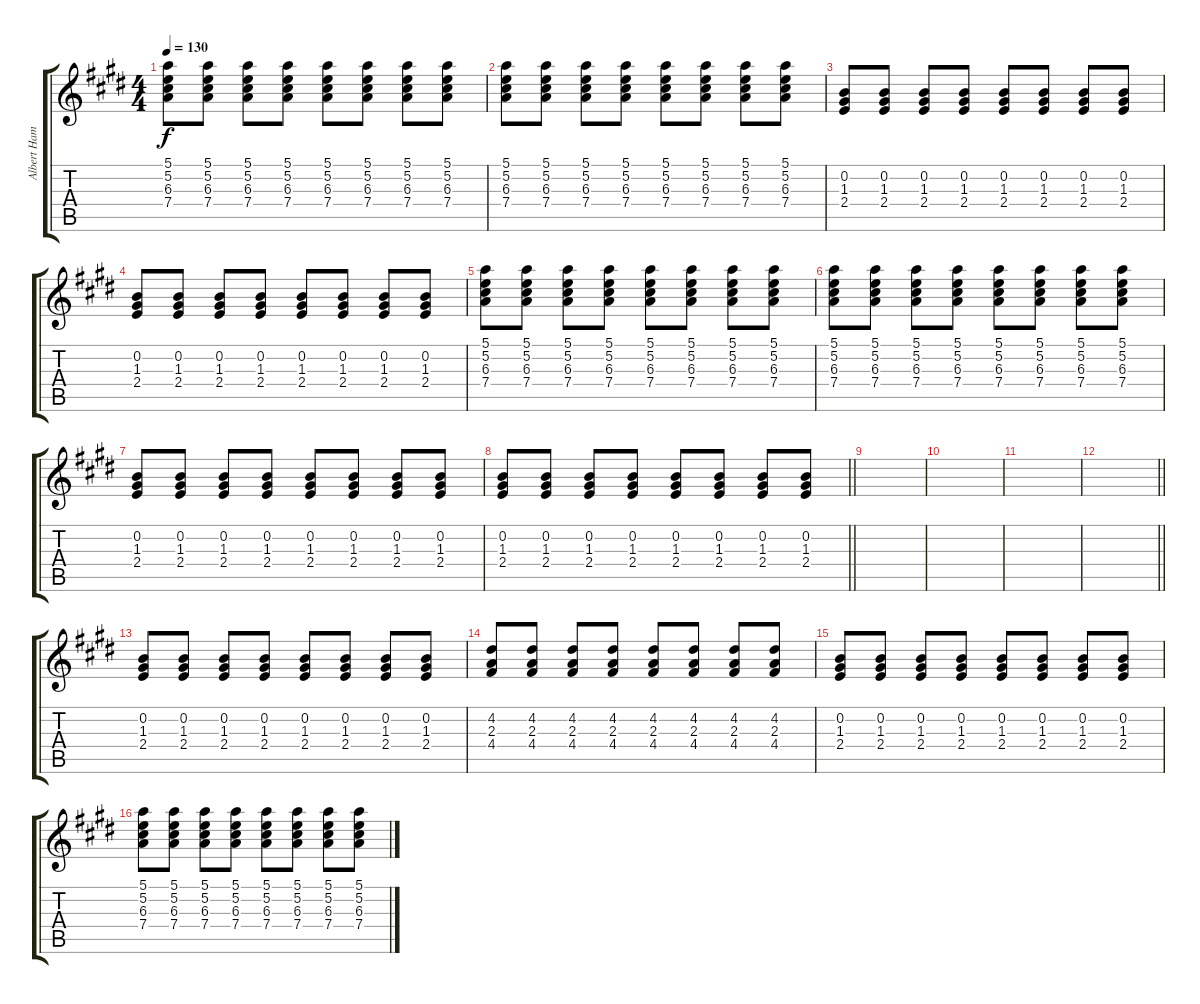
\track ("Albert Hammond Jr." "Albert Ham") {instrument electricguitarmuted}
\staff {score tabs}
\tuning (E4 B3 G3 D3 A2 E2) {hide}
\ts (4 4)
\tempo 130
\clef g2
\ks e
(5.1 5.2 6.3 7.4).8{dy f} (5.1 5.2 6.3 7.4).8 (5.1 5.2 6.3 7.4).8 (5.1 5.2 6.3 7.4).8 (5.1 5.2 6.3 7.4).8 (5.1 5.2 6.3 7.4).8 (5.1 5.2 6.3 7.4).8 (5.1 5.2 6.3 7.4).8 |
(5.1 5.2 6.3 7.4).8 (5.1 5.2 6.3 7.4).8 (5.1 5.2 6.3 7.4).8 (5.1 5.2 6.3 7.4).8 (5.1 5.2 6.3 7.4).8 (5.1 5.2 6.3 7.4).8 (5.1 5.2 6.3 7.4).8 (5.1 5.2 6.3 7.4).8 |
(0.2 1.3 2.4).8 (0.2 1.3 2.4).8 (0.2 1.3 2.4).8 (0.2 1.3 2.4).8 (0.2 1.3 2.4).8 (0.2 1.3 2.4).8 (0.2 1.3 2.4).8 (0.2 1.3 2.4).8 |
(0.2 1.3 2.4).8 (0.2 1.3 2.4).8 (0.2 1.3 2.4).8 (0.2 1.3 2.4).8 (0.2 1.3 2.4).8 (0.2 1.3 2.4).8 (0.2 1.3 2.4).8 (0.2 1.3 2.4).8 |
(5.1 5.2 6.3 7.4).8 (5.1 5.2 6.3 7.4).8 (5.1 5.2 6.3 7.4).8 (5.1 5.2 6.3 7.4).8 (5.1 5.2 6.3 7.4).8 (5.1 5.2 6.3 7.4).8 (5.1 5.2 6.3 7.4).8 (5.1 5.2 6.3 7.4).8 |
(5.1 5.2 6.3 7.4).8 (5.1 5.2 6.3 7.4).8 (5.1 5.2 6.3 7.4).8 (5.1 5.2 6.3 7.4).8 (5.1 5.2 6.3 7.4).8 (5.1 5.2 6.3 7.4).8 (5.1 5.2 6.3 7.4).8 (5.1 5.2 6.3 7.4).8 |
(0.2 1.3 2.4).8 (0.2 1.3 2.4).8 (0.2 1.3 2.4).8 (0.2 1.3 2.4).8 (0.2 1.3 2.4).8 (0.2 1.3 2.4).8 (0.2 1.3 2.4).8 (0.2 1.3 2.4).8 |
\barLineRight lightlight
(0.2 1.3 2.4).8 (0.2 1.3 2.4).8 (0.2 1.3 2.4).8 (0.2 1.3 2.4).8 (0.2 1.3 2.4).8 (0.2 1.3 2.4).8 (0.2 1.3 2.4).8 (0.2 1.3 2.4).8 |
|
|
|
\barLineRight lightlight
|
(0.2 1.3 2.4).8 (0.2 1.3 2.4).8 (0.2 1.3 2.4).8 (0.2 1.3 2.4).8 (0.2 1.3 2.4).8 (0.2 1.3 2.4).8 (0.2 1.3 2.4).8 (0.2 1.3 2.4).8 |
(4.2 2.3 4.4).8 (4.2 2.3 4.4).8 (4.2 2.3 4.4).8 (4.2 2.3 4.4).8 (4.2 2.3 4.4).8 (4.2 2.3 4.4).8 (4.2 2.3 4.4).8 (4.2 2.3 4.4).8 |
(0.2 1.3 2.4).8 (0.2 1.3 2.4).8 (0.2 1.3 2.4).8 (0.2 1.3 2.4).8 (0.2 1.3 2.4).8 (0.2 1.3 2.4).8 (0.2 1.3 2.4).8 (0.2 1.3 2.4).8 |
(5.1 5.2 6.3 7.4).8 (5.1 5.2 6.3 7.4).8 (5.1 5.2 6.3 7.4).8 (5.1 5.2 6.3 7.4).8 (5.1 5.2 6.3 7.4).8 (5.1 5.2 6.3 7.4).8 (5.1 5.2 6.3 7.4).8 (5.1 5.2 6.3 7.4).8
